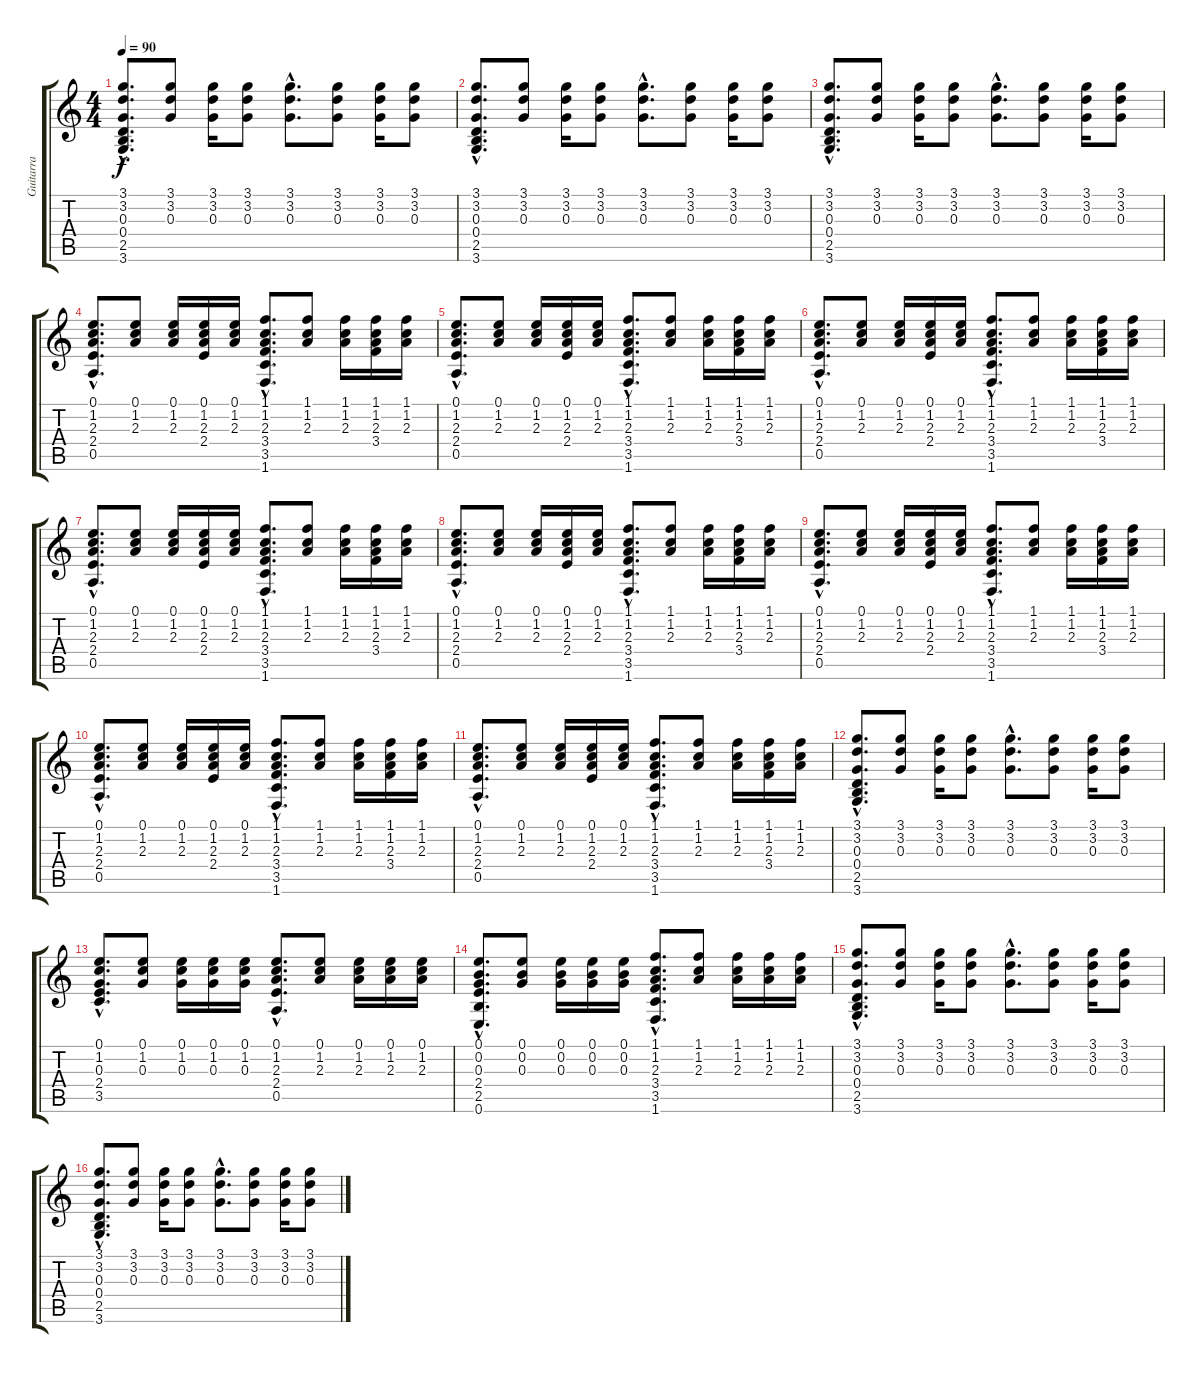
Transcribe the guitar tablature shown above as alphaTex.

\track ("Guitarra" "Guitarra") {instrument acousticguitarnylon}
\staff {score tabs}
\tuning (E4 B3 G3 D3 A2 E2) {hide}
\ts (4 4)
\tempo 90
\clef g2
\ks c
(3.1{hac} 3.2{hac} 0.3{hac} 0.4{hac} 2.5{hac} 3.6{hac}).8{d dy f} (3.1 3.2 0.3).8 (3.1 3.2 0.3).16 (3.1 3.2 0.3).8 (3.1{hac} 3.2{hac} 0.3{hac}).8{d} (3.1 3.2 0.3).8 (3.1 3.2 0.3).16 (3.1 3.2 0.3).8 |
(3.1{hac} 3.2{hac} 0.3{hac} 0.4{hac} 2.5{hac} 3.6{hac}).8{d} (3.1 3.2 0.3).8 (3.1 3.2 0.3).16 (3.1 3.2 0.3).8 (3.1{hac} 3.2{hac} 0.3{hac}).8{d} (3.1 3.2 0.3).8 (3.1 3.2 0.3).16 (3.1 3.2 0.3).8 |
(3.1{hac} 3.2{hac} 0.3{hac} 0.4{hac} 2.5{hac} 3.6{hac}).8{d} (3.1 3.2 0.3).8 (3.1 3.2 0.3).16 (3.1 3.2 0.3).8 (3.1{hac} 3.2{hac} 0.3{hac}).8{d} (3.1 3.2 0.3).8 (3.1 3.2 0.3).16 (3.1 3.2 0.3).8 |
(0.1{hac} 1.2{hac} 2.3{hac} 2.4{hac} 0.5{hac}).8{d} (0.1 1.2 2.3).8 (0.1 1.2 2.3).16 (0.1 1.2 2.3 2.4).16 (0.1 1.2 2.3).16 (1.1{hac} 1.2{hac} 2.3{hac} 3.4{hac} 3.5{hac} 1.6{hac}).8{d} (1.1 1.2 2.3).8 (1.1 1.2 2.3).16 (1.1 1.2 2.3 3.4).16 (1.1 1.2 2.3).16 |
(0.1{hac} 1.2{hac} 2.3{hac} 2.4{hac} 0.5{hac}).8{d} (0.1 1.2 2.3).8 (0.1 1.2 2.3).16 (0.1 1.2 2.3 2.4).16 (0.1 1.2 2.3).16 (1.1{hac} 1.2{hac} 2.3{hac} 3.4{hac} 3.5{hac} 1.6{hac}).8{d} (1.1 1.2 2.3).8 (1.1 1.2 2.3).16 (1.1 1.2 2.3 3.4).16 (1.1 1.2 2.3).16 |
(0.1{hac} 1.2{hac} 2.3{hac} 2.4{hac} 0.5{hac}).8{d} (0.1 1.2 2.3).8 (0.1 1.2 2.3).16 (0.1 1.2 2.3 2.4).16 (0.1 1.2 2.3).16 (1.1{hac} 1.2{hac} 2.3{hac} 3.4{hac} 3.5{hac} 1.6{hac}).8{d} (1.1 1.2 2.3).8 (1.1 1.2 2.3).16 (1.1 1.2 2.3 3.4).16 (1.1 1.2 2.3).16 |
(0.1{hac} 1.2{hac} 2.3{hac} 2.4{hac} 0.5{hac}).8{d} (0.1 1.2 2.3).8 (0.1 1.2 2.3).16 (0.1 1.2 2.3 2.4).16 (0.1 1.2 2.3).16 (1.1{hac} 1.2{hac} 2.3{hac} 3.4{hac} 3.5{hac} 1.6{hac}).8{d} (1.1 1.2 2.3).8 (1.1 1.2 2.3).16 (1.1 1.2 2.3 3.4).16 (1.1 1.2 2.3).16 |
(0.1{hac} 1.2{hac} 2.3{hac} 2.4{hac} 0.5{hac}).8{d} (0.1 1.2 2.3).8 (0.1 1.2 2.3).16 (0.1 1.2 2.3 2.4).16 (0.1 1.2 2.3).16 (1.1{hac} 1.2{hac} 2.3{hac} 3.4{hac} 3.5{hac} 1.6{hac}).8{d} (1.1 1.2 2.3).8 (1.1 1.2 2.3).16 (1.1 1.2 2.3 3.4).16 (1.1 1.2 2.3).16 |
(0.1{hac} 1.2{hac} 2.3{hac} 2.4{hac} 0.5{hac}).8{d} (0.1 1.2 2.3).8 (0.1 1.2 2.3).16 (0.1 1.2 2.3 2.4).16 (0.1 1.2 2.3).16 (1.1{hac} 1.2{hac} 2.3{hac} 3.4{hac} 3.5{hac} 1.6{hac}).8{d} (1.1 1.2 2.3).8 (1.1 1.2 2.3).16 (1.1 1.2 2.3 3.4).16 (1.1 1.2 2.3).16 |
(0.1{hac} 1.2{hac} 2.3{hac} 2.4{hac} 0.5{hac}).8{d} (0.1 1.2 2.3).8 (0.1 1.2 2.3).16 (0.1 1.2 2.3 2.4).16 (0.1 1.2 2.3).16 (1.1{hac} 1.2{hac} 2.3{hac} 3.4{hac} 3.5{hac} 1.6{hac}).8{d} (1.1 1.2 2.3).8 (1.1 1.2 2.3).16 (1.1 1.2 2.3 3.4).16 (1.1 1.2 2.3).16 |
(0.1{hac} 1.2{hac} 2.3{hac} 2.4{hac} 0.5{hac}).8{d} (0.1 1.2 2.3).8 (0.1 1.2 2.3).16 (0.1 1.2 2.3 2.4).16 (0.1 1.2 2.3).16 (1.1{hac} 1.2{hac} 2.3{hac} 3.4{hac} 3.5{hac} 1.6{hac}).8{d} (1.1 1.2 2.3).8 (1.1 1.2 2.3).16 (1.1 1.2 2.3 3.4).16 (1.1 1.2 2.3).16 |
(3.1{hac} 3.2{hac} 0.3{hac} 0.4{hac} 2.5{hac} 3.6{hac}).8{d} (3.1 3.2 0.3).8 (3.1 3.2 0.3).16 (3.1 3.2 0.3).8 (3.1{hac} 3.2{hac} 0.3{hac}).8{d} (3.1 3.2 0.3).8 (3.1 3.2 0.3).16 (3.1 3.2 0.3).8 |
(0.1{hac} 1.2{hac} 0.3{hac} 2.4{hac} 3.5{hac}).8{d} (0.1 1.2 0.3).8 (0.1 1.2 0.3).16 (0.1 1.2 0.3).16 (0.1 1.2 0.3).16 (0.1{hac} 1.2{hac} 2.3{hac} 2.4{hac} 0.5{hac}).8{d} (0.1 1.2 2.3).8 (0.1 1.2 2.3).16 (0.1 1.2 2.3).16 (0.1 1.2 2.3).16 |
(0.1{hac} 0.2{hac} 0.3{hac} 2.4{hac} 2.5{hac} 0.6{hac}).8{d} (0.1 0.2 0.3).8 (0.1 0.2 0.3).16 (0.1 0.2 0.3).16 (0.1 0.2 0.3).16 (1.1{hac} 1.2{hac} 2.3{hac} 3.4{hac} 3.5{hac} 1.6{hac}).8{d} (1.1 1.2 2.3).8 (1.1 1.2 2.3).16 (1.1 1.2 2.3).16 (1.1 1.2 2.3).16 |
(3.1{hac} 3.2{hac} 0.3{hac} 0.4{hac} 2.5{hac} 3.6{hac}).8{d} (3.1 3.2 0.3).8 (3.1 3.2 0.3).16 (3.1 3.2 0.3).8 (3.1{hac} 3.2{hac} 0.3{hac}).8{d} (3.1 3.2 0.3).8 (3.1 3.2 0.3).16 (3.1 3.2 0.3).8 |
(3.1{hac} 3.2{hac} 0.3{hac} 0.4{hac} 2.5{hac} 3.6{hac}).8{d} (3.1 3.2 0.3).8 (3.1 3.2 0.3).16 (3.1 3.2 0.3).8 (3.1{hac} 3.2{hac} 0.3{hac}).8{d} (3.1 3.2 0.3).8 (3.1 3.2 0.3).16 (3.1 3.2 0.3).8
